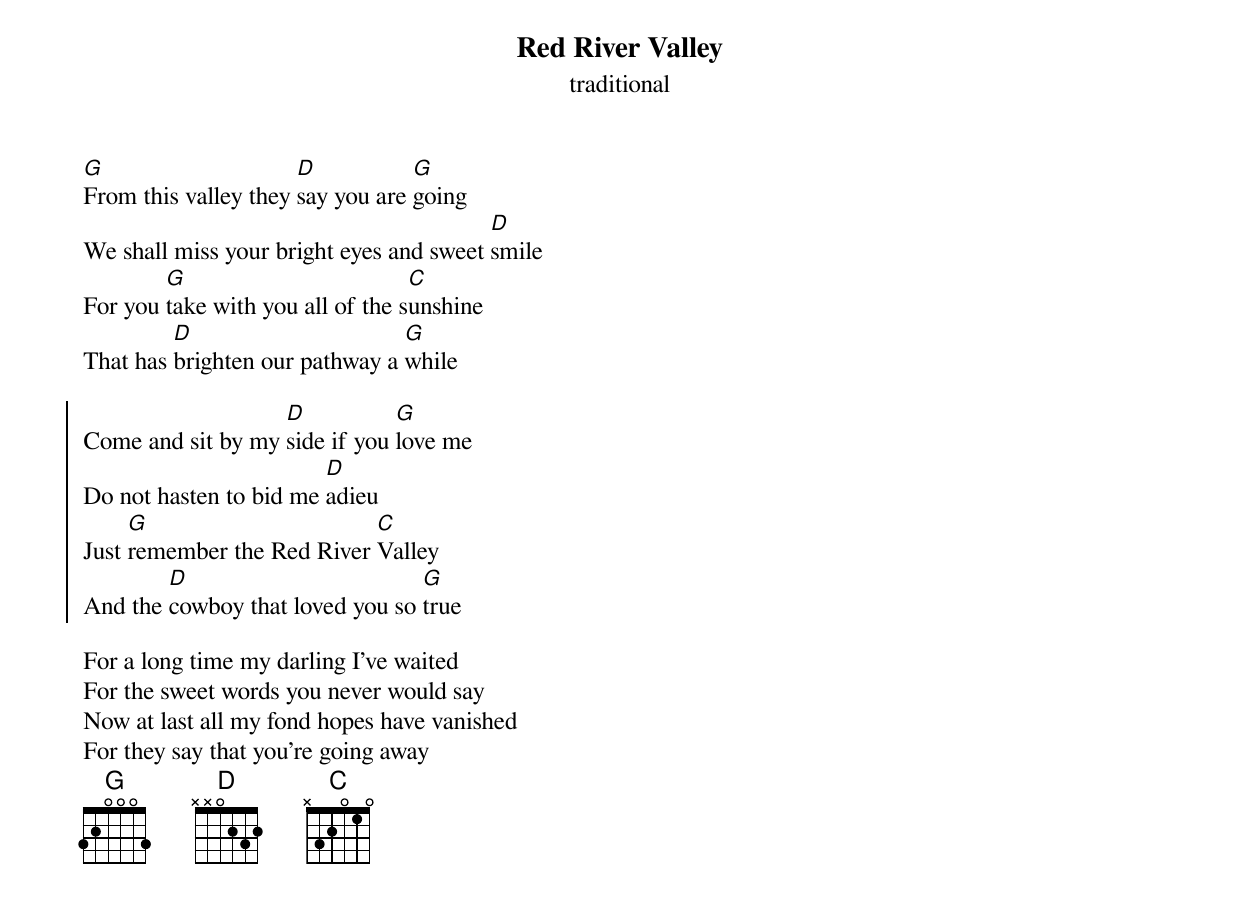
{title:Red River Valley}
{st:traditional}

[G]From this valley they [D]say you are [G]going
We shall miss your bright eyes and sweet [D]smile
For you [G]take with you all of the s[C]unshine
That has [D]brighten our pathway a [G]while

{soc}
Come and sit by my [D]side if you [G]love me
Do not hasten to bid me [D]adieu
Just [G]remember the Red River [C]Valley
And the [D]cowboy that loved you so [G]true
{eoc}

For a long time my darling I've waited
For the sweet words you never would say
Now at last all my fond hopes have vanished
For they say that you're going away
